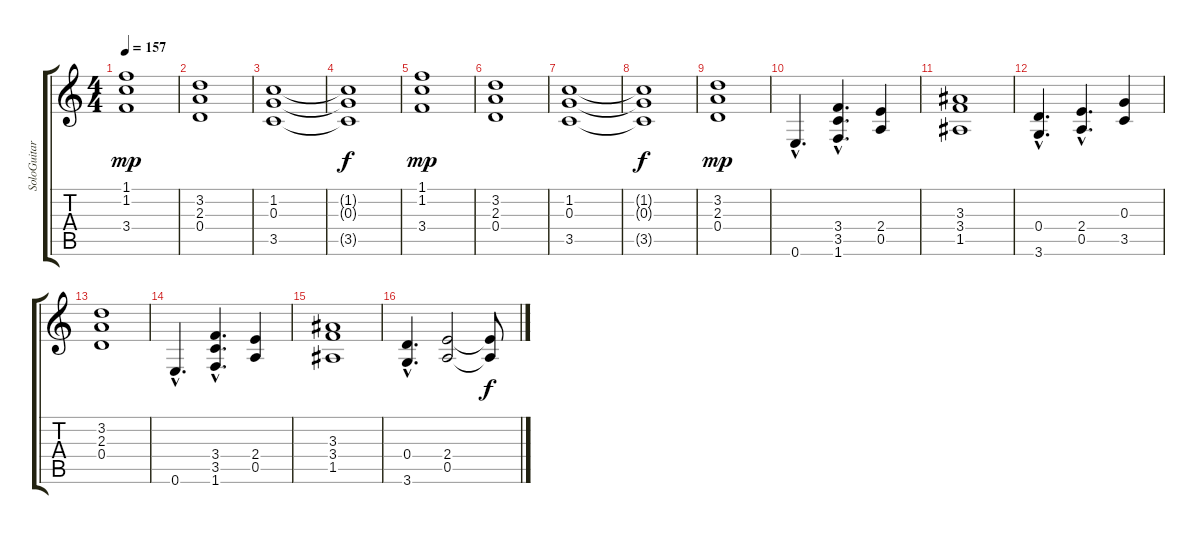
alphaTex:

\track ("SoloGuitar" "SoloGuitar") {instrument distortionguitar}
\staff {score tabs}
\tuning (E4 B3 G3 D3 A2 E2) {hide}
\ts (4 4)
\tempo 157
\clef g2
\ks c
(1.1 1.2 3.4).1{dy mp instrument distortionguitar} |
(3.2 2.3 0.4).1 |
(1.2 0.3 3.5).1 |
(1.2{t} 0.3{t} 3.5{t}).1{dy f} |
(1.1 1.2 3.4).1{dy mp} |
(3.2 2.3 0.4).1 |
(1.2 0.3 3.5).1 |
(1.2{t} 0.3{t} 3.5{t}).1{dy f} |
(3.2 2.3 0.4).1{dy mp} |
0.6{hac}.4{d} (3.4{hac} 3.5{hac} 1.6{hac}).4{d} (2.4 0.5).4 |
(3.3 3.4 1.5).1 |
(0.4{hac} 3.6{hac}).4{d} (2.4{hac} 0.5{hac}).4{d} (0.3 3.5).4 |
(3.2 2.3 0.4).1 |
0.6{hac}.4{d} (3.4{hac} 3.5{hac} 1.6{hac}).4{d} (2.4 0.5).4 |
(3.3 3.4 1.5).1 |
(0.4{hac} 3.6{hac}).4{d} (2.4 0.5).2 (2.4{t} 0.5{t}).8{dy f}
